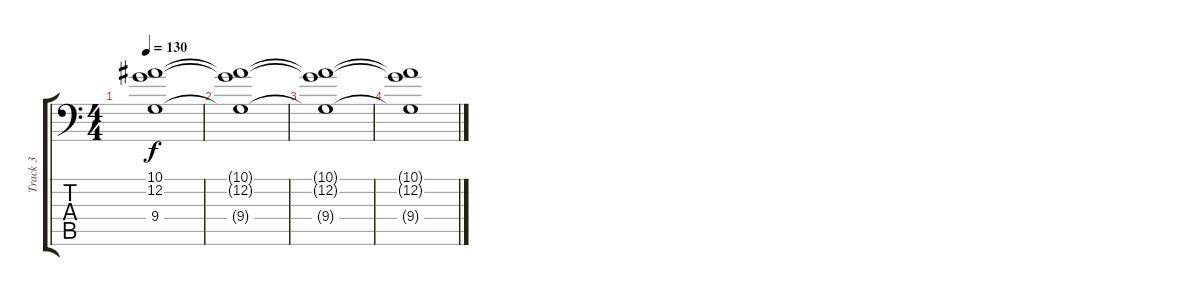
\track ("Track 3" "Track 3") {instrument fx6goblins}
\staff {score tabs}
\tuning (C4 G3 Eb3 Bb2 F2 Bb1) {hide}
\ts (4 4)
\tempo 130
\clef f4
\ks c
(10.1{t} 12.2{t} 9.4{t}).1{dy f volume 0} |
(10.1{t} 12.2{t} 9.4{t}).1 |
(10.1{t} 12.2{t} 9.4{t}).1 |
(10.1{t} 12.2{t} 9.4{t}).1
